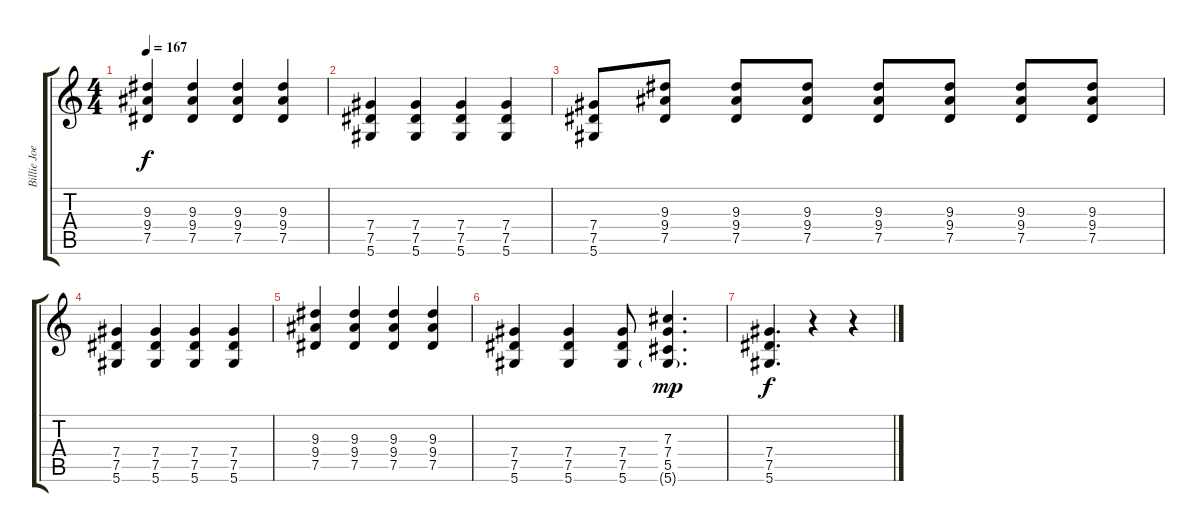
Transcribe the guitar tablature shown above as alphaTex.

\track ("Billie Joe Armstrong - Guitar" "Billie Joe") {instrument distortionguitar}
\staff {score tabs}
\tuning (Eb4 Bb3 Gb3 Db3 Ab2 Eb2) {hide}
\ts (4 4)
\tempo 167
\clef g2
\ks c
(9.3 9.4 7.5).4{dy f} (9.3 9.4 7.5).4 (9.3 9.4 7.5).4 (9.3 9.4 7.5).4 |
(7.4 7.5 5.6).4 (7.4 7.5 5.6).4 (7.4 7.5 5.6).4 (7.4 7.5 5.6).4 |
(7.4 7.5 5.6).8 (9.3 9.4 7.5).8 (9.3 9.4 7.5).8 (9.3 9.4 7.5).8 (9.3 9.4 7.5).8 (9.3 9.4 7.5).8 (9.3 9.4 7.5).8 (9.3 9.4 7.5).8 |
(7.4 7.5 5.6).4 (7.4 7.5 5.6).4 (7.4 7.5 5.6).4 (7.4 7.5 5.6).4 |
(9.3 9.4 7.5).4 (9.3 9.4 7.5).4 (9.3 9.4 7.5).4 (9.3 9.4 7.5).4 |
(7.4 7.5 5.6).4 (7.4 7.5 5.6).4 (7.4 7.5 5.6).8 (7.3 7.4 5.5 5.6{g}).4{d dy mp} |
(7.4 7.5 5.6).4{d dy f} r.4 r.4
